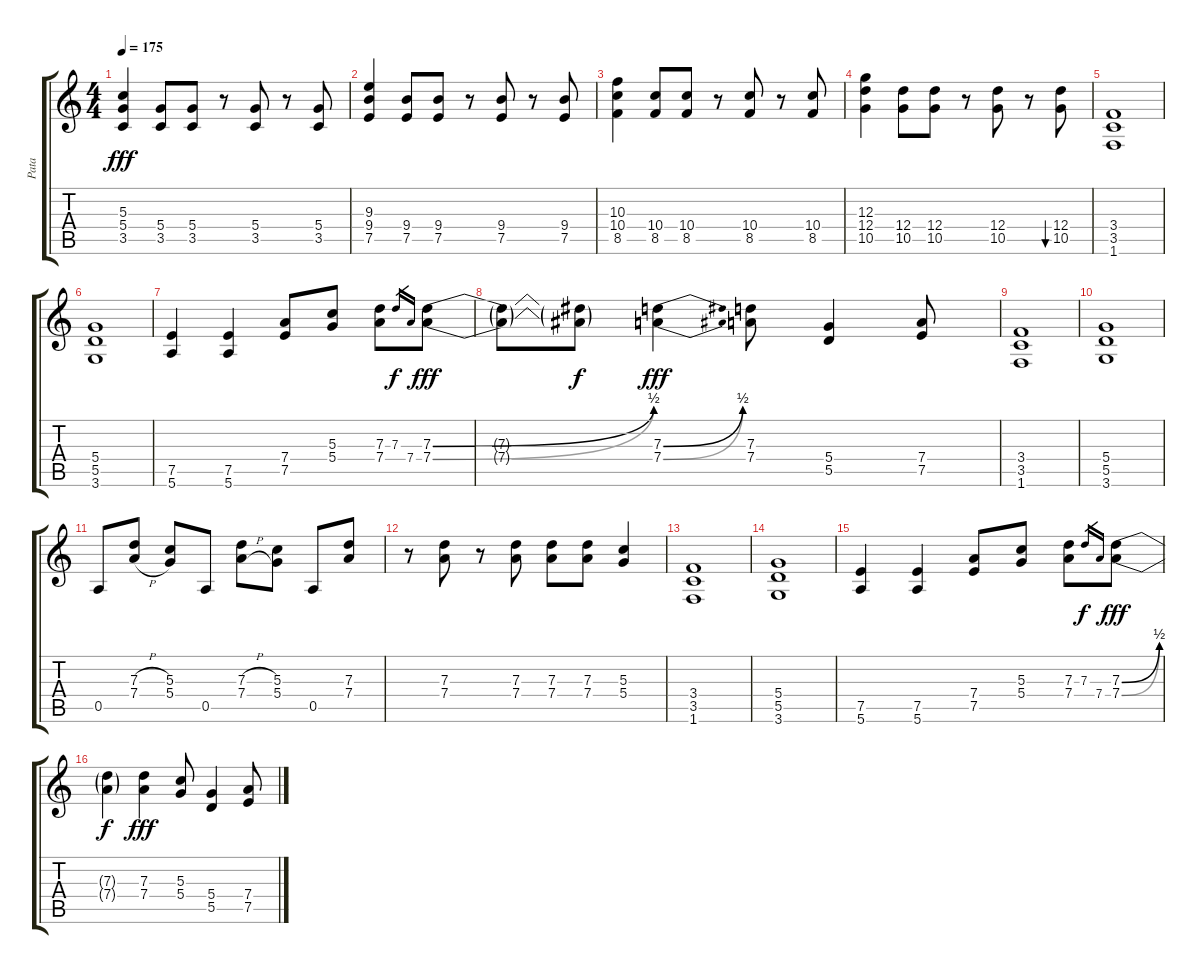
\track ("Pata" "Pata") {instrument distortionguitar}
\staff {score tabs}
\tuning (E4 B3 G3 D3 A2 E2) {hide}
\ts (4 4)
\tempo 175
\clef g2
\ks c
(5.3 5.4 3.5).4{dy fff} (5.4 3.5).8 (5.4 3.5).8 r.8 (5.4 3.5).8 r.8 (5.4 3.5).8 |
(9.3 9.4 7.5).4 (9.4 7.5).8 (9.4 7.5).8 r.8 (9.4 7.5).8 r.8 (9.4 7.5).8 |
(10.3 10.4 8.5).4 (10.4 8.5).8 (10.4 8.5).8 r.8 (10.4 8.5).8 r.8 (10.4 8.5).8 |
(12.3 12.4 10.5).4 (12.4 10.5).8 (12.4 10.5).8 r.8 (12.4 10.5).8 r.8 (12.4 10.5).8{bu 60} |
(3.4 3.5 1.6).1 |
(5.4 5.5 3.6).1 |
(7.5 5.6).4 (7.5 5.6).4 (7.4 7.5).8 (5.3 5.4).8 (7.3 7.4).8 7.3.16{gr dy f} 7.4.16{gr} (7.3{be (bend 0 0 60 2)} 7.4{be (bend 0 0 60 2)}).8{dy fff} |
(7.3{t} 7.4{t}).8 (7.3{t} 7.4{t}).8{dy f} (7.3{be (bend 0 0 60 2)} 7.4{be (bend 0 0 60 2)}).4{dy fff} (7.3 7.4).8 (5.4 5.5).4 (7.4 7.5).8 |
(3.4 3.5 1.6).1 |
(5.4 5.5 3.6).1 |
0.5.8 (7.3{h} 7.4{h}).8 (5.3 5.4).8 0.5.8 (7.3{h} 7.4{h}).8 (5.3 5.4).8 0.5.8 (7.3 7.4).8 |
r.8 (7.3 7.4).8 r.8 (7.3 7.4).8 (7.3 7.4).8 (7.3 7.4).8 (5.3 5.4).4 |
(3.4 3.5 1.6).1 |
(5.4 5.5 3.6).1 |
(7.5 5.6).4 (7.5 5.6).4 (7.4 7.5).8 (5.3 5.4).8 (7.3 7.4).8 7.3.16{gr dy f} 7.4.16{gr} (7.3{be (bend 0 0 60 2)} 7.4{be (bend 0 0 60 2)}).8{dy fff} |
(7.3{t} 7.4{t}).4{dy f} (7.3 7.4).4{dy fff} (5.3 5.4).8 (5.4 5.5).4 (7.4 7.5).8
